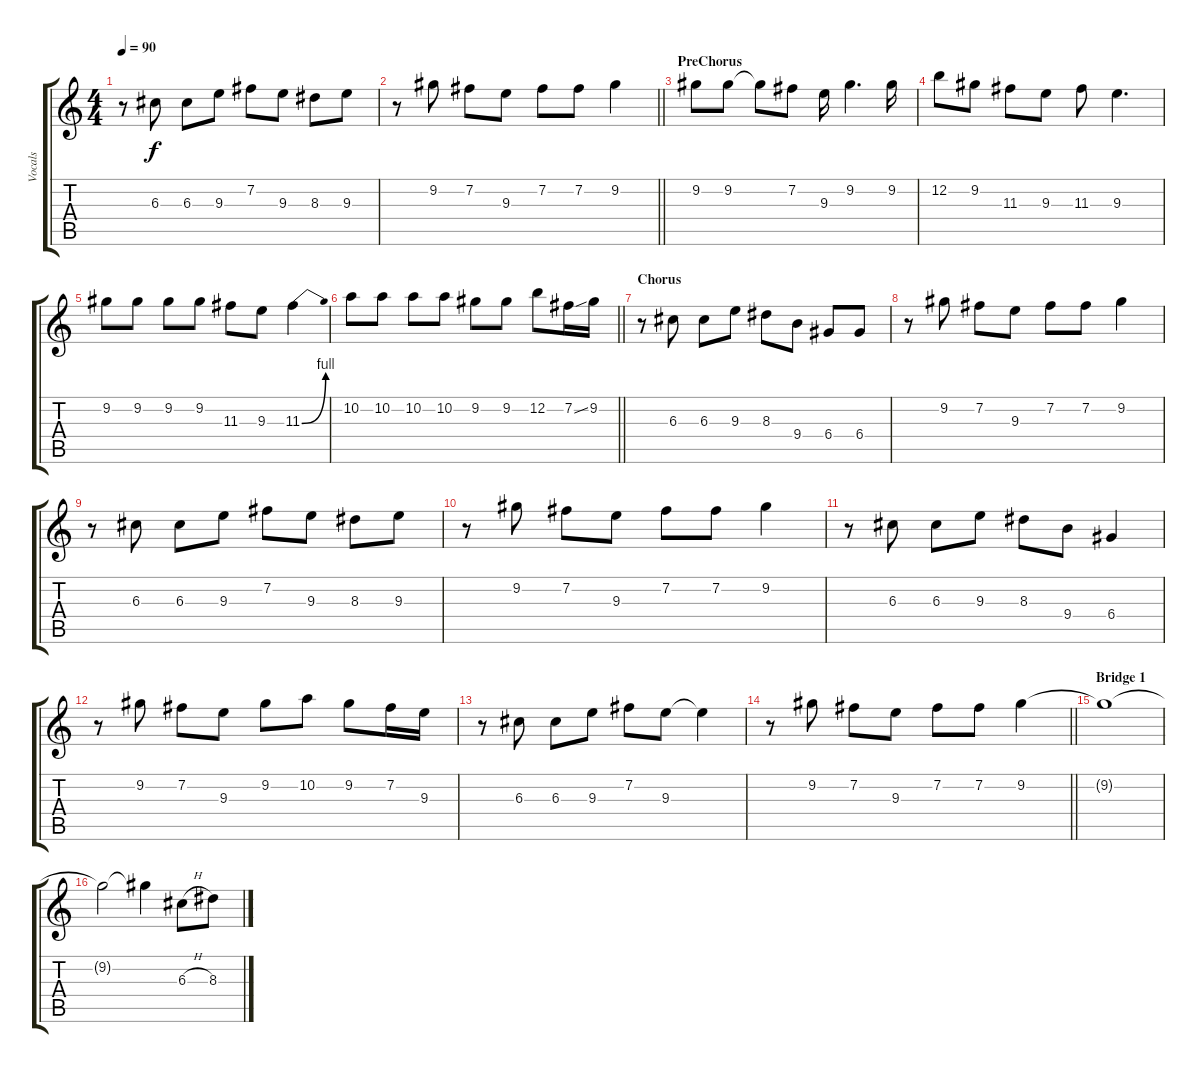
\track ("Vocals" "Vocals") {instrument distortionguitar}
\staff {score tabs}
\tuning (E4 B3 G3 D3 A2 E2) {hide}
\ts (4 4)
\tempo 90
\clef g2
\ks c
r.8{dy f} 6.3.8 6.3.8 9.3.8 7.2.8 9.3.8 8.3.8 9.3.8 |
\barLineRight lightlight
r.8 9.2.8 7.2.8 9.3.8 7.2.8 7.2.8 9.2.4 |
\section ("" "PreChorus")
9.2.8 9.2.8 9.2{t}.8 7.2.8 9.3.16 9.2.4{d} 9.2.16 |
12.2.8 9.2.8 11.3.8 9.3.8 11.3.8 9.3.4{d} |
9.2.8 9.2.8 9.2.8 9.2.8 11.3.8 9.3.8 11.3{be (bend 0 0 60 4)}.4 |
\barLineRight lightlight
10.2.8 10.2.8 10.2.8 10.2.8 9.2.8 9.2.8 12.2.8 7.2{ss}.16 9.2.16 |
\section ("" "Chorus")
r.8 6.3.8 6.3.8 9.3.8 8.3.8 9.4.8 6.4.8 6.4.8 |
r.8 9.2.8 7.2.8 9.3.8 7.2.8 7.2.8 9.2.4 |
r.8 6.3.8 6.3.8 9.3.8 7.2.8 9.3.8 8.3.8 9.3.8 |
r.8 9.2.8 7.2.8 9.3.8 7.2.8 7.2.8 9.2.4 |
r.8 6.3.8 6.3.8 9.3.8 8.3.8 9.4.8 6.4.4 |
r.8 9.2.8 7.2.8 9.3.8 9.2.8 10.2.8 9.2.8 7.2.16 9.3.16 |
r.8 6.3.8 6.3.8 9.3.8 7.2.8 9.3.8 9.3{t}.4 |
\barLineRight lightlight
r.8 9.2.8 7.2.8 9.3.8 7.2.8 7.2.8 9.2.4 |
\section ("" "Bridge 1")
9.2{t}.1 |
9.2{t}.2 9.2{t}.4 6.3{h}.8 8.3.8
